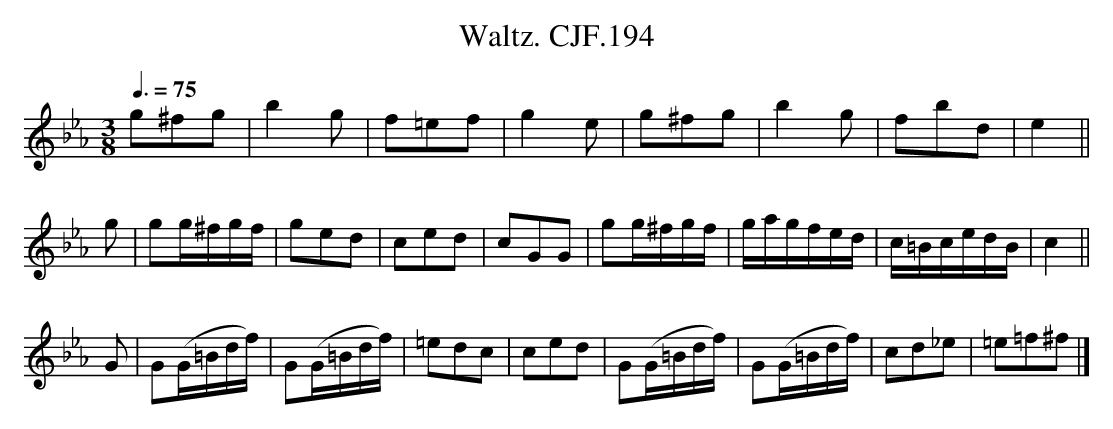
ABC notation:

X:1
T:Waltz. CJF.194
M:3/8
L:1/16
Q:3/8=75
K:Eb
g2^f2g2|b4g2|f2=e2f2|g4e2|\
g2^f2g2|b4g2|f2b2d2|e4||
g2|g2g^fgf|g2e2d2|c2e2d2|c2G2G2|\
g2g^fgf|gagfed|c=BcedB|c4||
G2|G2(G=Bdf)|G2(G=Bdf)|=e2d2c2|c2e2d2|\
G2(G=Bdf)|G2(G=Bdf)|c2d2_e2|=e2=f2^f2|]
